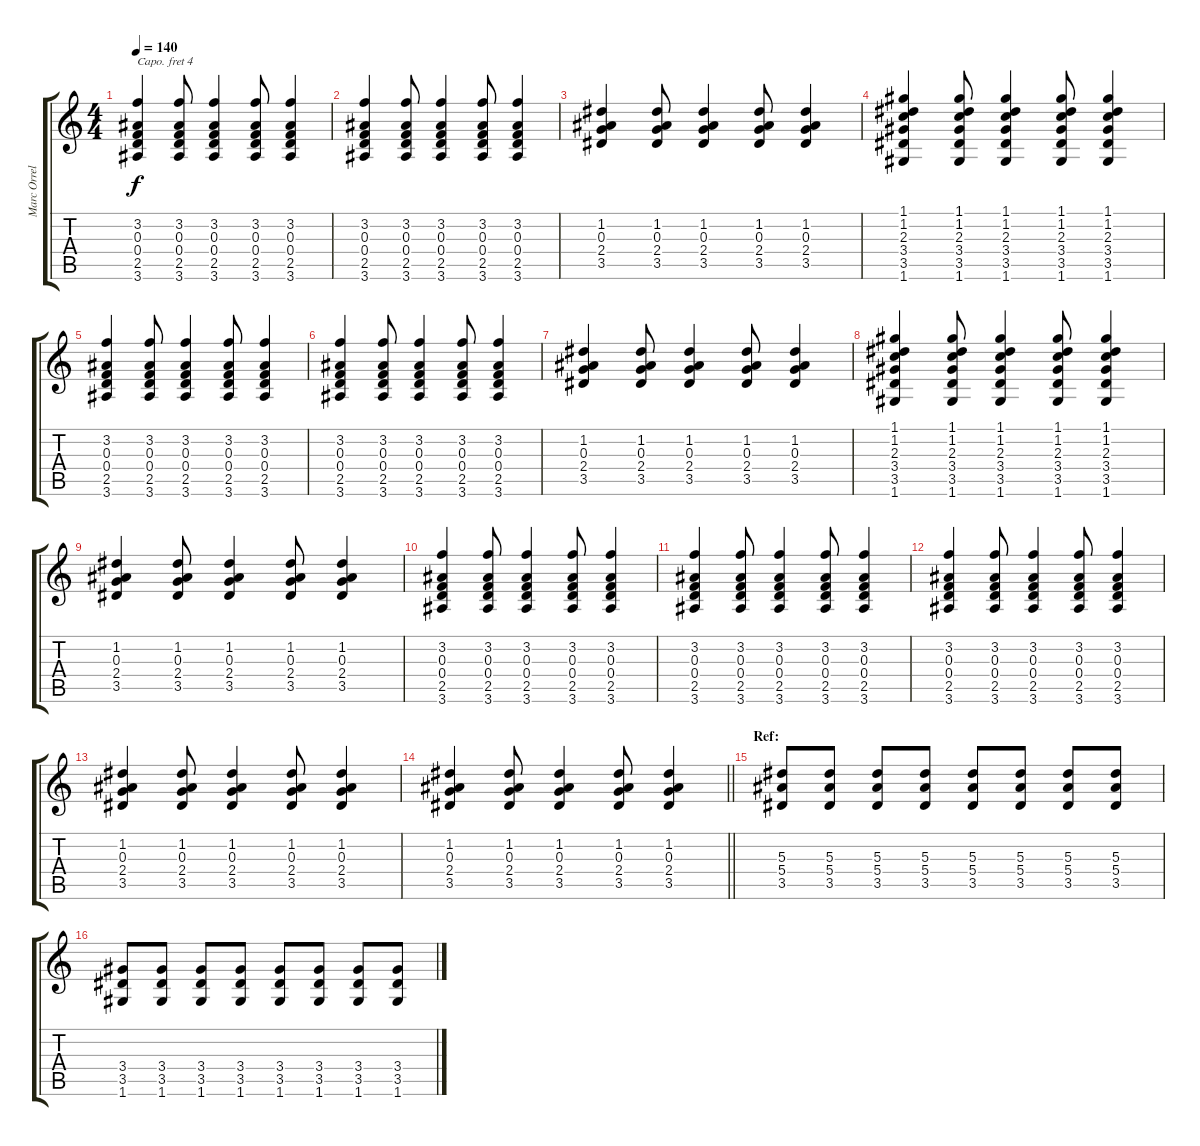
\track ("Marc Orrell" "Marc Orrel") {instrument overdrivenguitar}
\staff {score tabs}
\capo 4
\tuning (Eb4 Bb3 Gb3 Db3 Ab2 Eb2) {hide}
\ts (4 4)
\tempo 140
\clef g2
\ks c
(3.2 0.3 0.4 2.5 3.6).4{dy f} (3.2 0.3 0.4 2.5 3.6).8 (3.2 0.3 0.4 2.5 3.6).4 (3.2 0.3 0.4 2.5 3.6).8 (3.2 0.3 0.4 2.5 3.6).4 |
(3.2 0.3 0.4 2.5 3.6).4 (3.2 0.3 0.4 2.5 3.6).8 (3.2 0.3 0.4 2.5 3.6).4 (3.2 0.3 0.4 2.5 3.6).8 (3.2 0.3 0.4 2.5 3.6).4 |
(1.2 0.3 2.4 3.5).4 (1.2 0.3 2.4 3.5).8 (1.2 0.3 2.4 3.5).4 (1.2 0.3 2.4 3.5).8 (1.2 0.3 2.4 3.5).4 |
(1.1 1.2 2.3 3.4 3.5 1.6).4 (1.1 1.2 2.3 3.4 3.5 1.6).8 (1.1 1.2 2.3 3.4 3.5 1.6).4 (1.1 1.2 2.3 3.4 3.5 1.6).8 (1.1 1.2 2.3 3.4 3.5 1.6).4 |
(3.2 0.3 0.4 2.5 3.6).4 (3.2 0.3 0.4 2.5 3.6).8 (3.2 0.3 0.4 2.5 3.6).4 (3.2 0.3 0.4 2.5 3.6).8 (3.2 0.3 0.4 2.5 3.6).4 |
(3.2 0.3 0.4 2.5 3.6).4 (3.2 0.3 0.4 2.5 3.6).8 (3.2 0.3 0.4 2.5 3.6).4 (3.2 0.3 0.4 2.5 3.6).8 (3.2 0.3 0.4 2.5 3.6).4 |
(1.2 0.3 2.4 3.5).4 (1.2 0.3 2.4 3.5).8 (1.2 0.3 2.4 3.5).4 (1.2 0.3 2.4 3.5).8 (1.2 0.3 2.4 3.5).4 |
(1.1 1.2 2.3 3.4 3.5 1.6).4 (1.1 1.2 2.3 3.4 3.5 1.6).8 (1.1 1.2 2.3 3.4 3.5 1.6).4 (1.1 1.2 2.3 3.4 3.5 1.6).8 (1.1 1.2 2.3 3.4 3.5 1.6).4 |
(1.2 0.3 2.4 3.5).4 (1.2 0.3 2.4 3.5).8 (1.2 0.3 2.4 3.5).4 (1.2 0.3 2.4 3.5).8 (1.2 0.3 2.4 3.5).4 |
(3.2 0.3 0.4 2.5 3.6).4 (3.2 0.3 0.4 2.5 3.6).8 (3.2 0.3 0.4 2.5 3.6).4 (3.2 0.3 0.4 2.5 3.6).8 (3.2 0.3 0.4 2.5 3.6).4 |
(3.2 0.3 0.4 2.5 3.6).4 (3.2 0.3 0.4 2.5 3.6).8 (3.2 0.3 0.4 2.5 3.6).4 (3.2 0.3 0.4 2.5 3.6).8 (3.2 0.3 0.4 2.5 3.6).4 |
(3.2 0.3 0.4 2.5 3.6).4 (3.2 0.3 0.4 2.5 3.6).8 (3.2 0.3 0.4 2.5 3.6).4 (3.2 0.3 0.4 2.5 3.6).8 (3.2 0.3 0.4 2.5 3.6).4 |
(1.2 0.3 2.4 3.5).4 (1.2 0.3 2.4 3.5).8 (1.2 0.3 2.4 3.5).4 (1.2 0.3 2.4 3.5).8 (1.2 0.3 2.4 3.5).4 |
\barLineRight lightlight
(1.2 0.3 2.4 3.5).4 (1.2 0.3 2.4 3.5).8 (1.2 0.3 2.4 3.5).4 (1.2 0.3 2.4 3.5).8 (1.2 0.3 2.4 3.5).4 |
\section ("" "Ref:")
(5.3 5.4 3.5).8{volume 13 instrument overdrivenguitar} (5.3 5.4 3.5).8 (5.3 5.4 3.5).8 (5.3 5.4 3.5).8 (5.3 5.4 3.5).8 (5.3 5.4 3.5).8 (5.3 5.4 3.5).8 (5.3 5.4 3.5).8 |
(3.4 3.5 1.6).8 (3.4 3.5 1.6).8 (3.4 3.5 1.6).8 (3.4 3.5 1.6).8 (3.4 3.5 1.6).8 (3.4 3.5 1.6).8 (3.4 3.5 1.6).8 (3.4 3.5 1.6).8
